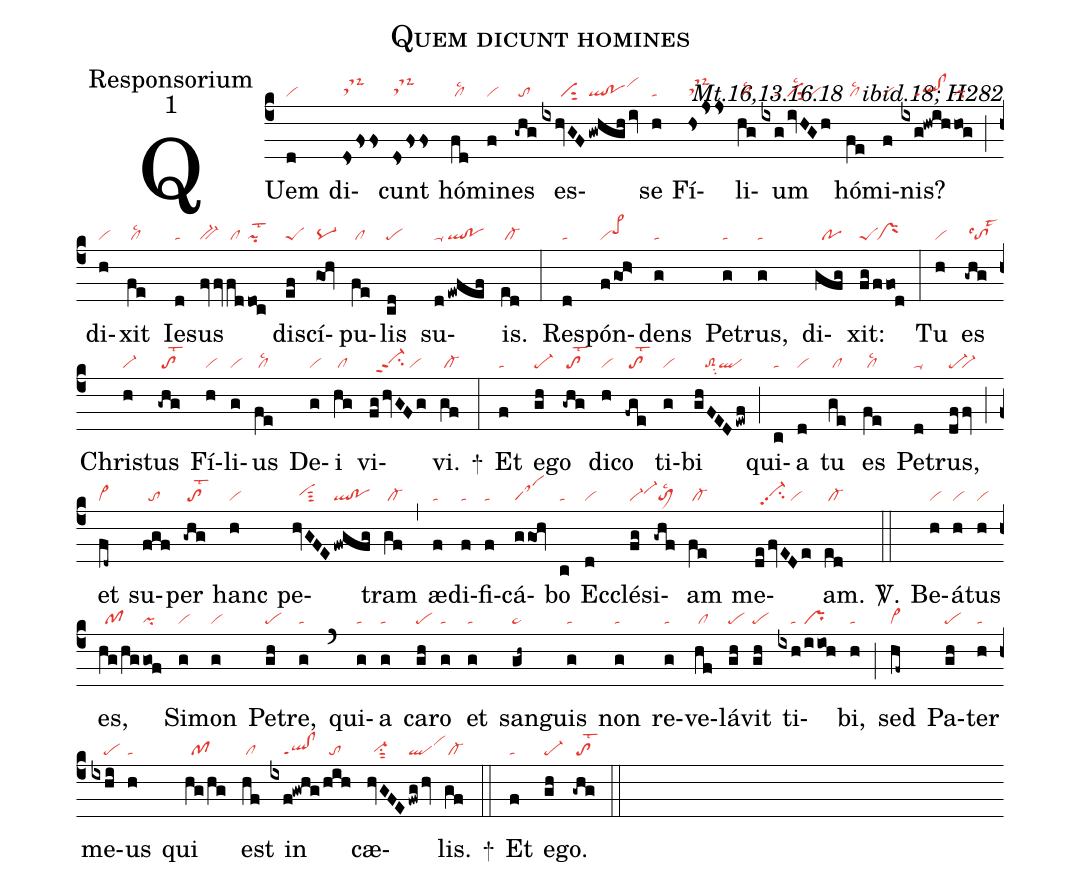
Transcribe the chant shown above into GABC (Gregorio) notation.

name:Quem dicunt homines;
office-part:Responsorium;
mode:1;
commentary:ꝶ Mt.16,13.16.18 ꝟ ibid.18; H282;
nabc-lines:1;
%%
(c4)
QUem(d|vi) di(dsfss|tsM-)cunt(dsfss|tsM-) hó(fd|/cllsc2)mi(f|vi)nes(-ghg|/to) es(ixhvGF|//////visut2|gwhgh/iv|ql!povihj)se(h|ta) Fí(hsjss|tsM-)li(hg|/cllsc2)um(ixg|////ta|/ivHGh|visut2lsc2/vi) hó(fe|/cllsc2)mi(f|vi)nis?(ixg!hwih|////ql!clppt1|/ho!g|pi) (;)
di(h|vi)xit(fe|/cllsc2) Ie(d|ta)sus(fvv|bv-|fd|/cl|/do!c|pilst2) di(ef|peS)scí(goh|pq-)pu(fe|/cl)lis(cd|pe) su(d|ta-|!ewfef|ql!po)is.(ed|/cl-) (:)
Re(d|ta)spón(fgoh>|vipe>hi)dens(g|ta) Pe(g|ta)trus,(g|ta) di(gfg|//po)xit:(fg|peS|/ffo!d|/prM) (:)
Tu(h|vi) es(-ghg|/tolsc4lst3) Chri(h|vi-)stus(-ghg|/tolst2) Fí(h|vi)li(g|vi)us(fe|/cllsc2) De(g|vi)i(hg|/cl) vi(fghvGFg|//vi-hhppt2su2/vi)vi.(gf|/cl-) +(:)
Et(f|ta) e(gh|pe-)go(-ghg|/tolst2) di(h|vi)co(-fge|/tolst2) ti(g|vi)bi(ghFEDewf|///toS2su2ql) (;)
qui(c|ta)a(d|vi) tu(ge|/cl) es(fe|/cllsc2) Pe(d|ta-)trus,(df|pe-|fv|vi-) (;)
et(fd~|cl~) su(fgf|//to)per(-ghg|/tolst2) hanc(h|vi) pe(hvGFE|//vihhsut3|fwgfg|ql!po)tram(gf|/cl-) (,)
æ(f|ta)di(f|ta)fi(f|ta)cá(g/goh|saM)bo(c|ta) Ec(d|vi)clé(fg|vi-vi-hi)si(-ghf|/toM1lsc2)am(fe|/cl-) me(defvEDe|//vi-hhpp2su2/vi)am.(ed|/cl-) <sp>V/</sp>.(::)
Be(h|vi)á(h|vi)tus(h|vi) es,(hg/hg|//pf|go!f|pi) Si(g|vi)mon(g|vi) Pe(gh|pe)tre,(g|ta) (`)
qui(g|ta)a(g|ta) ca(gh|pe)ro(g|ta) et(g|ta) san(gh~|pe~)guis(g|ta) non(g|ta) re(g|ta)ve(hf|/cl)lá(gh|pe)vit(gh|pe) ti(ixh|////ta|/iio!h|pr)bi,(h|ta) (;)
sed(hf~|cl~) Pa(gh|pe)ter(h|ta) me(ixhi|////pe)us(h|ta) qui(hg/hg|//pf) est(hf|/cl) in(ixf!gwhg|////ql!clppt1|/hih|//to)
cæ(hvGFE|//vi-hgsu1sut2|fwg/hv|qlvihj)lis.(gf|/cl-) +(::)
Et(f|ta) e(gh|pe-)go.(-ghg|/tolst2) (::)
